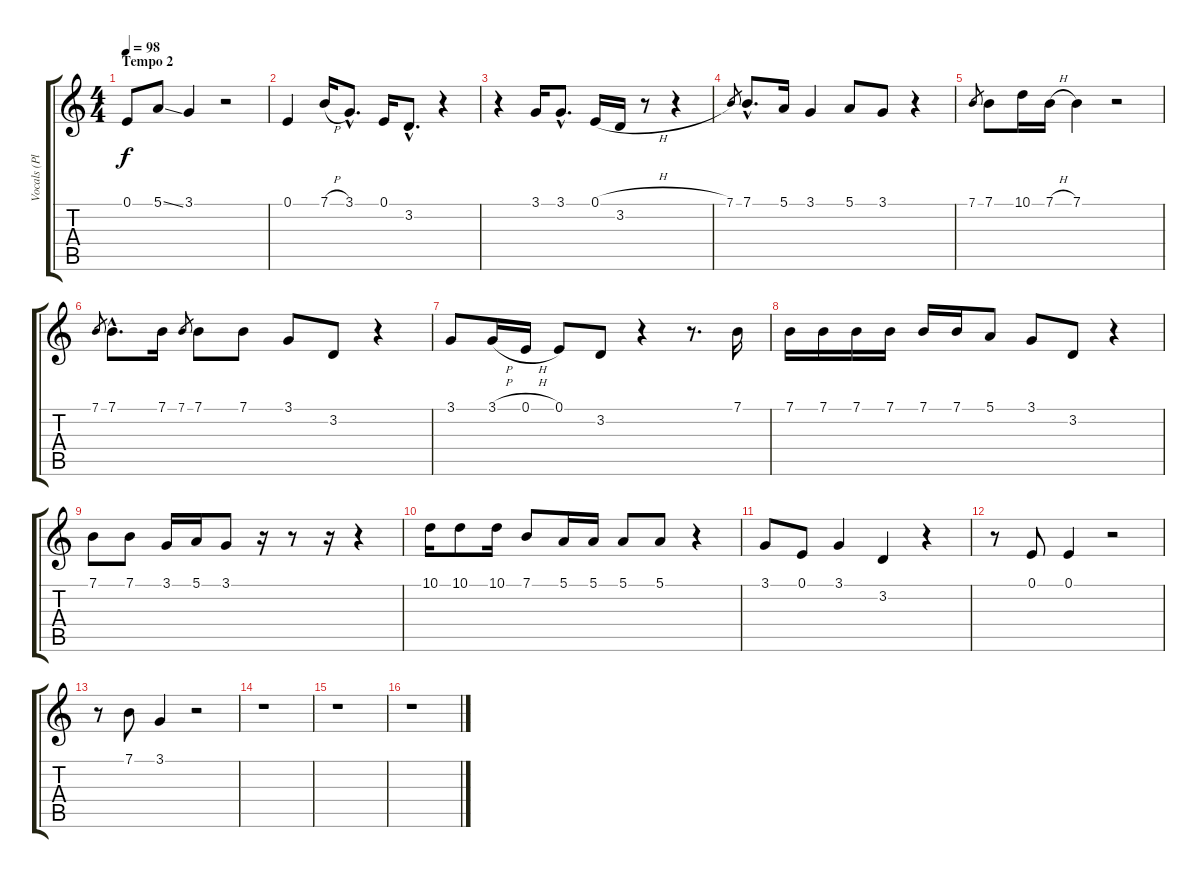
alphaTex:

\track ("Vocals (Plant)" "Vocals (Pl") {instrument lead2sawtooth}
\staff {score tabs}
\tuning (E4 B3 G3 D3 A2 E2) {hide}
\ts (4 4)
\section ("" "Tempo 2")
\tempo 98
\clef g2
\ks c
0.1.8{dy f} 5.1{ss}.8 3.1.4 r.2 |
0.1.4 7.1{h}.16 3.1{hac}.8{d} 0.1.16 3.2{hac}.8{d} r.4 |
r.4 3.1.16 3.1{hac}.8{d} 0.1{h}.16 3.2.16 r.8 r.4 |
7.1.8{gr} 7.1{hac}.8{d} 5.1.16 3.1.4 5.1.8 3.1.8 r.4 |
7.1.8{gr} 7.1.8 10.1.16 7.1{h}.16 7.1.4 r.2 |
7.1.8{gr} 7.1{hac}.8{d} 7.1.16 7.1.8{gr} 7.1.8 7.1.8 3.1.8 3.2.8 r.4 |
3.1.8 3.1{h}.16 0.1{h}.16 0.1.8 3.2.8 r.4 r.8{d} 7.1.16 |
7.1.16 7.1.16 7.1.16 7.1.16 7.1.16 7.1.16 5.1.8 3.1.8 3.2.8 r.4 |
7.1.8 7.1.8 3.1.16 5.1.16 3.1.8 r.16 r.8 r.16 r.4 |
10.1.16 10.1.8 10.1.16 7.1.8 5.1.16 5.1.16 5.1.8 5.1.8 r.4 |
3.1.8 0.1.8 3.1.4 3.2.4 r.4 |
r.8 0.1.8 0.1.4 r.2 |
r.8 7.1.8 3.1.4 r.2 |
r.1 |
r.1 |
r.1
